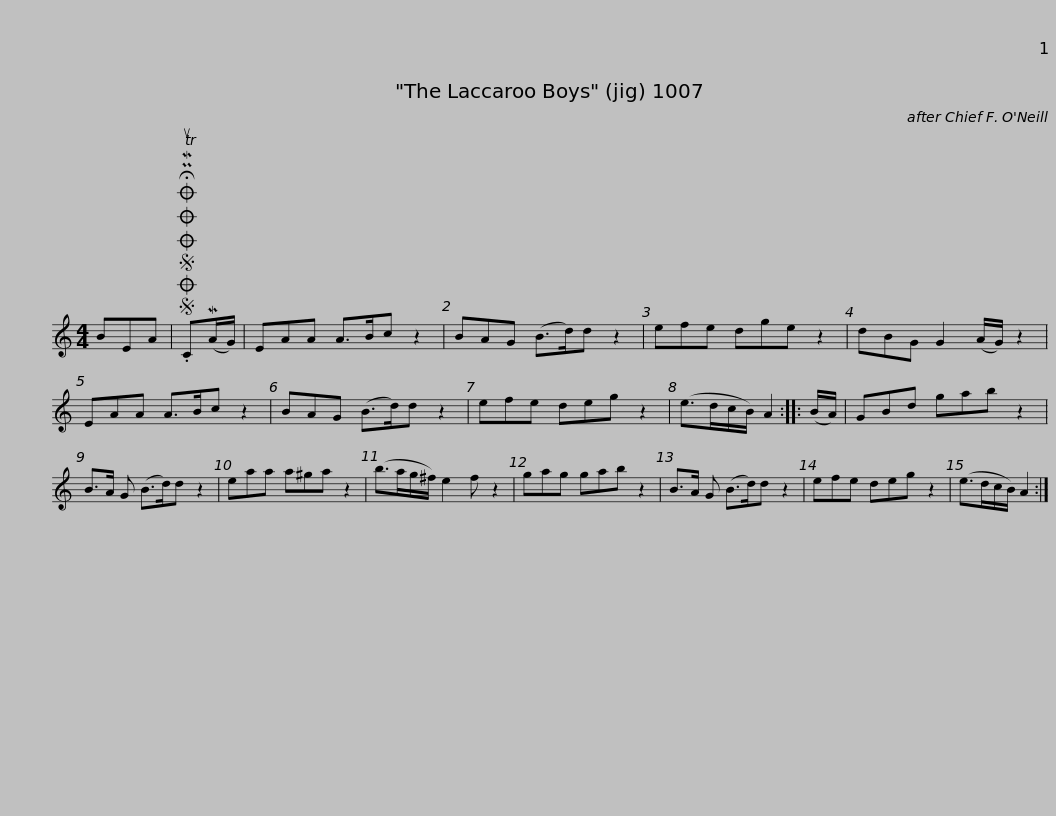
X:1
L:1/8
M:4/4
I:linebreak $
K:C
V:1 treble
V:1
 BEA |SOSOOO .!fermata!PMTuC(MA/G/) | EAA A>Bc z2 | BAG (B>d)d z2 | efe dge z2 | %5
 dBG G2 (A/G/) z2 | EAA A>Bc z2 |$ BAG (B>d)d z2 | efe deg z2 | (e>dc/B/) A2 :: %10
 (B/A/) | GBd gab z2 | B>A G (B>d)d z2 |$ eaa a^ga z2 | (b>ag/^f/) e2 f z2 | %15
 gag gab z2 | B>A G (B>d)d z2 | efe deg z2 | (e>dc/B/) A2 :| %19
